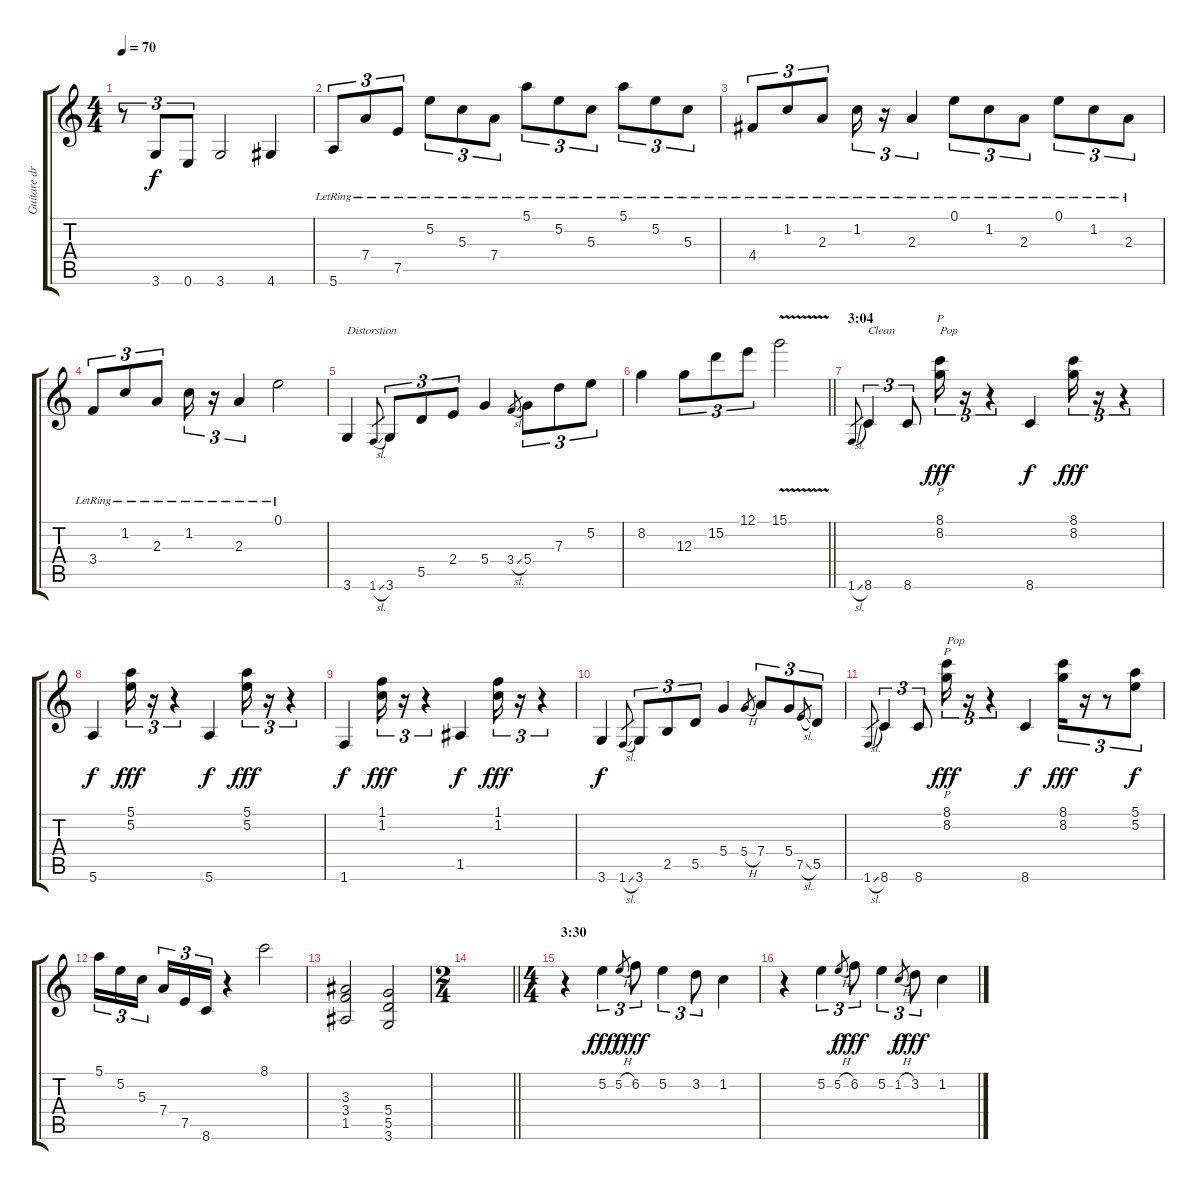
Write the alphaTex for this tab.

\track ("Guitare droite" "Guitare dr") {instrument electricguitarclean}
\staff {score tabs}
\tuning (E4 B3 G3 D3 A2 E2) {hide}
\ts (4 4)
\tempo 70
\clef g2
\ks c
r.8{tu (3 2) dy f} 3.6.8{tu (3 2)} 0.6.8{tu (3 2)} 3.6.2 4.6.4 |
5.6{lr}.8{tu (3 2)} 7.4{lr}.8{tu (3 2)} 7.5{lr}.8{tu (3 2)} 5.2{lr}.8{tu (3 2)} 5.3{lr}.8{tu (3 2)} 7.4{lr}.8{tu (3 2)} 5.1{lr}.8{tu (3 2)} 5.2{lr}.8{tu (3 2)} 5.3{lr}.8{tu (3 2)} 5.1{lr}.8{tu (3 2)} 5.2{lr}.8{tu (3 2)} 5.3{lr}.8{tu (3 2)} |
4.4{lr}.8{tu (3 2)} 1.2{lr}.8{tu (3 2)} 2.3{lr}.8{tu (3 2)} 1.2{lr}.16{tu (3 2)} r.16{tu (3 2)} 2.3{lr}.4{tu (3 2)} 0.1{lr}.8{tu (3 2)} 1.2{lr}.8{tu (3 2)} 2.3{lr}.8{tu (3 2)} 0.1{lr}.8{tu (3 2)} 1.2{lr}.8{tu (3 2)} 2.3{lr}.8{tu (3 2)} |
3.4{lr}.8{tu (3 2)} 1.2{lr}.8{tu (3 2)} 2.3{lr}.8{tu (3 2)} 1.2{lr}.16{tu (3 2)} r.16{tu (3 2)} 2.3{lr}.4{tu (3 2)} 0.1{lr}.2 |
3.6.4{txt "Distorstion" instrument distortionguitar} 1.6{sl}.8{gr} 3.6.8{tu (3 2)} 5.5.8{tu (3 2)} 2.4.8{tu (3 2)} 5.4.4 3.4{sl}.8{gr} 5.4.8{tu (3 2)} 7.3.8{tu (3 2)} 5.2.8{tu (3 2)} |
\barLineRight lightlight
8.2.4 12.3.8{tu (3 2)} 15.2.8{tu (3 2)} 12.1.8{tu (3 2)} 15.1{v}.2 |
\section ("" "3:04")
1.6{sl}.8{gr} 8.6.4{tu (3 2) txt "Clean" instrument electricguitarclean} 8.6.8{tu (3 2)} (8.1 8.2).16{p tu (3 2) txt "Pop" dy fff} r.16{tu (3 2)} r.4{tu (3 2)} 8.6.4{dy f} (8.1 8.2).16{tu (3 2) dy fff} r.16{tu (3 2)} r.4{tu (3 2)} |
5.6.4{dy f} (5.1 5.2).16{tu (3 2) dy fff} r.16{tu (3 2)} r.4{tu (3 2)} 5.6.4{dy f} (5.1 5.2).16{tu (3 2) dy fff} r.16{tu (3 2)} r.4{tu (3 2)} |
1.6.4{dy f} (1.1 1.2).16{tu (3 2) dy fff} r.16{tu (3 2)} r.4{tu (3 2)} 1.5.4{dy f} (1.1 1.2).16{tu (3 2) dy fff} r.16{tu (3 2)} r.4{tu (3 2)} |
3.6.4{dy f} 1.6{sl}.8{gr} 3.6.8{tu (3 2)} 2.5.8{tu (3 2)} 5.5.8{tu (3 2)} 5.4.4 5.4{h}.8{gr} 7.4.8{tu (3 2)} 5.4.8{tu (3 2)} 7.5{sl}.8{gr} 5.5.8{tu (3 2)} |
1.6{sl}.8{gr} 8.6.4{tu (3 2)} 8.6.8{tu (3 2)} (8.1 8.2).16{p tu (3 2) txt "Pop" dy fff} r.16{tu (3 2)} r.4{tu (3 2)} 8.6.4{dy f} (8.1 8.2).16{tu (3 2) dy fff} r.16{tu (3 2)} r.8{tu (3 2)} (5.1 5.2).8{tu (3 2) dy f} |
5.1.16{tu (3 2)} 5.2.16{tu (3 2)} 5.3.16{tu (3 2) beam splitsecondary} 7.4.16{tu (3 2)} 7.5.16{tu (3 2)} 8.6.16{tu (3 2)} r.4 8.1.2 |
(3.3 3.4 1.5).2 (5.4 5.5 3.6).2 |
\ts (2 4)
\barLineRight lightlight
|
\ts (4 4)
\section ("" "3:30")
r.4 5.2.4{tu (3 2) dy fff} 5.2{h}.8{gr dy f} 6.2.8{tu (3 2) dy fff} 5.2.4{tu (3 2)} 3.2.8{tu (3 2)} 1.2.4 |
r.4 5.2.4{tu (3 2)} 5.2{h}.8{gr dy f} 6.2.8{tu (3 2) dy fff} 5.2.4{tu (3 2)} 1.2{h}.8{gr dy f} 3.2.8{tu (3 2) dy fff} 1.2.4
